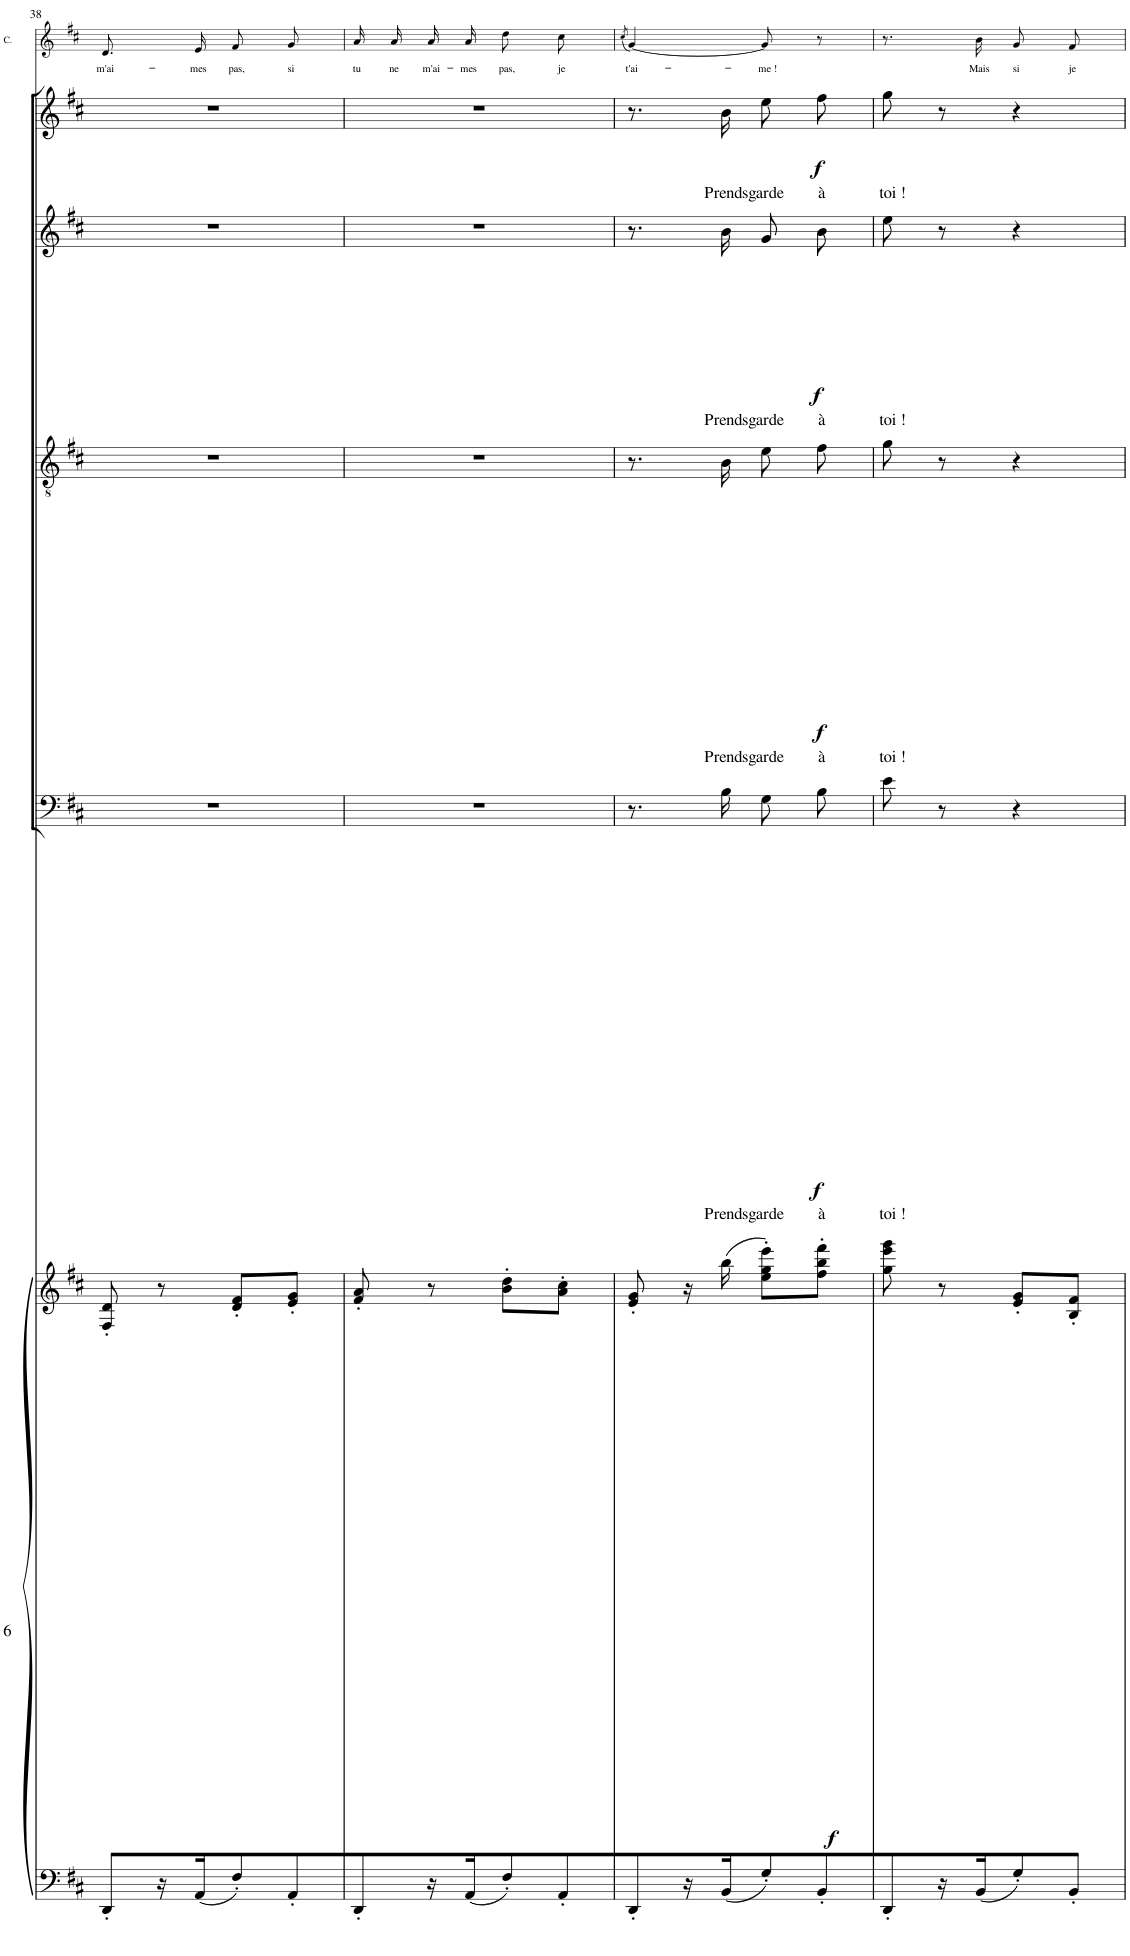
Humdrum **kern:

**kern	**kern	**dynam	**kern	**text	**dynam	**kern	**text	**dynam	**kern	**text	**dynam	**kern	**text	**dynam	**kern	**text
*part6	*part6	*part6	*part5	*part5	*part5	*part4	*part4	*part4	*part3	*part3	*part3	*part2	*part2	*part2	*part1	*part1
*staff7	*staff6	*staff6/7	*staff5	*staff5	*staff5	*staff4	*staff4	*staff4	*staff3	*staff3	*staff3	*staff2	*staff2	*staff2	*staff1	*staff1
*I"Piano	*	*	*I"BASSES Hommes  du peuple	*	*	*I"TENORS Jeunes gens	*	*	*I"ALTI Cigarières	*	*	*I"SOPRANI Cigarières	*	*	*I"CARMEN	*
*I'Pno	*	*	*	*	*	*	*	*	*	*	*	*	*	*	*I'C.	*
!!LO:PB:g=z
*clefF4	*clefG2	*	*clefF4	*	*	*clefGv2	*	*	*clefG2	*	*	*clefG2	*	*	*clefG2	*
*k[f#c#]	*k[f#c#]	*	*k[f#c#]	*	*	*k[f#c#]	*	*	*k[f#c#]	*	*	*k[f#c#]	*	*	*k[f#c#]	*
*M2/4	*M2/4	*	*M2/4	*	*	*M2/4	*	*	*M2/4	*	*	*M2/4	*	*	*M2/4	*
=38	=38	=38	=38	=38	=38	=38	=38	=38	=38	=38	=38	=38	=38	=38	=38	=38
!	!	!	!	!	!	!	!	!	!	!	!	!	!	!	!	!LO:LY:b
8DD'/L	8F#/' 8d/'	.	2r	.	.	2r	.	.	2r	.	.	2r	.	.	8.d/L	m'ai-
16r	8r	.	.	.	.	.	.	.	.	.	.	.	.	.	.	.
!	!	!	!	!	!	!	!	!	!	!	!	!	!	!	!	!LO:LY:b
16AA/J	.	.	.	.	.	.	.	.	.	.	.	.	.	.	16e/Jk	-mes
!	!	!	!	!	!	!	!	!	!	!	!	!	!	!	!	!LO:LY:b
8F#'/	8d/' 8f#/'L	.	.	.	.	.	.	.	.	.	.	.	.	.	8f#/L	pas,
!	!	!	!	!	!	!	!	!	!	!	!	!	!	!	!	!LO:LY:b
8AA'/	8e/' 8g/'J	.	.	.	.	.	.	.	.	.	.	.	.	.	8g/J	si
=39	=39	=39	=39	=39	=39	=39	=39	=39	=39	=39	=39	=39	=39	=39	=39	=39
!	!	!	!	!	!	!	!	!	!	!	!	!	!	!	!	!LO:LY:b
8DD'/	8f#/' 8a/'	.	2r	.	.	2r	.	.	2r	.	.	2r	.	.	16a/LL	tu
!	!	!	!	!	!	!	!	!	!	!	!	!	!	!	!	!LO:LY:b
.	.	.	.	.	.	.	.	.	.	.	.	.	.	.	16a/J	ne
!	!	!	!	!	!	!	!	!	!	!	!	!	!	!	!	!LO:LY:b
16r	8r	.	.	.	.	.	.	.	.	.	.	.	.	.	16a/L	m'ai-
!	!	!	!	!	!	!	!	!	!	!	!	!	!	!	!	!LO:LY:b
16AA/J	.	.	.	.	.	.	.	.	.	.	.	.	.	.	16a/JJ	-mes
!	!	!	!	!	!	!	!	!	!	!	!	!	!	!	!	!LO:LY:b
8F#'/	8b\' 8dd\'L	.	.	.	.	.	.	.	.	.	.	.	.	.	8dd\L	pas,
!	!	!	!	!	!	!	!	!	!	!	!	!	!	!	!	!LO:LY:b
8AA'/	8a\' 8cc#\'J	.	.	.	.	.	.	.	.	.	.	.	.	.	8cc#\J	je
=40	=40	=40	=40	=40	=40	=40	=40	=40	=40	=40	=40	=40	=40	=40	=40	=40
.	.	.	.	.	.	.	.	.	.	.	.	.	.	.	(8qcc#/	.
!	!	!	!	!	!	!	!	!	!	!	!	!	!	!	!	!LO:LY:b
8DD'/	8e/' 8g/'	.	8.r	.	.	8.r	.	.	8.r	.	.	8.r	.	.	[4g/)	t'ai-
16r	16r	.	.	.	.	.	.	.	.	.	.	.	.	.	.	.
!	!	!LO:DY:b	!	!LO:LY:b	!LO:DY:b	!	!LO:LY:b	!LO:DY:b	!	!LO:LY:b	!LO:DY:b	!	!LO:LY:b	!LO:DY:b	!	!
16BB/J	(16bb\	f	16B\	Prends	f	16B\	Prends	f	16b\	Prends	f	16b\	Prends	f	.	.
!	!	!	!	!LO:LY:b	!	!	!LO:LY:b	!	!	!LO:LY:b	!	!	!LO:LY:b	!	!	!LO:LY:b
8G'/	8ee\' 8gg\' 8eee\'L)	.	8G\L	garde	.	8e\L	garde	.	8g/L	garde	.	8ee\L	garde	.	8g/]	-me !
!	!	!	!	!LO:LY:b	!	!	!LO:LY:b	!	!	!LO:LY:b	!	!	!LO:LY:b	!	!	!
8BB'/	8ff#\' 8bb\' 8fff#\'J	.	8B\J	à	.	8f#\J	à	.	8b/J	à	.	8ff#\J	à	.	8r	.
=41	=41	=41	=41	=41	=41	=41	=41	=41	=41	=41	=41	=41	=41	=41	=41	=41
!	!	!	!	!LO:LY:b	!	!	!LO:LY:b	!	!	!LO:LY:b	!	!	!LO:LY:b	!	!	!
8DD'/	8gg\ 8eee\ 8ggg\	.	8e\	toi !	.	8g\	toi !	.	8ee\	toi !	.	8gg\	toi !	.	8.r	.
16r	8r	.	8r	.	.	8r	.	.	8r	.	.	8r	.	.	.	.
!	!	!LO:DY:b=2	!	!	!	!	!	!	!	!	!	!	!	!	!	!LO:LY:b
16BB/J	.	pp	.	.	.	.	.	.	.	.	.	.	.	.	16b\	Mais
!	!	!	!	!	!	!	!	!	!	!	!	!	!	!	!	!LO:LY:b
8G'/	8e/' 8g/'L	.	4r	.	.	4r	.	.	4r	.	.	4r	.	.	8g/L	si
!	!	!	!	!	!	!	!	!	!	!	!	!	!	!	!	!LO:LY:b
8BB'/J	8B/' 8f#/'J	.	.	.	.	.	.	.	.	.	.	.	.	.	8f#/J	je
=	=	=	=	=	=	=	=	=	=	=	=	=	=	=	=	=
*-	*-	*-	*-	*-	*-	*-	*-	*-	*-	*-	*-	*-	*-	*-	*-	*-
